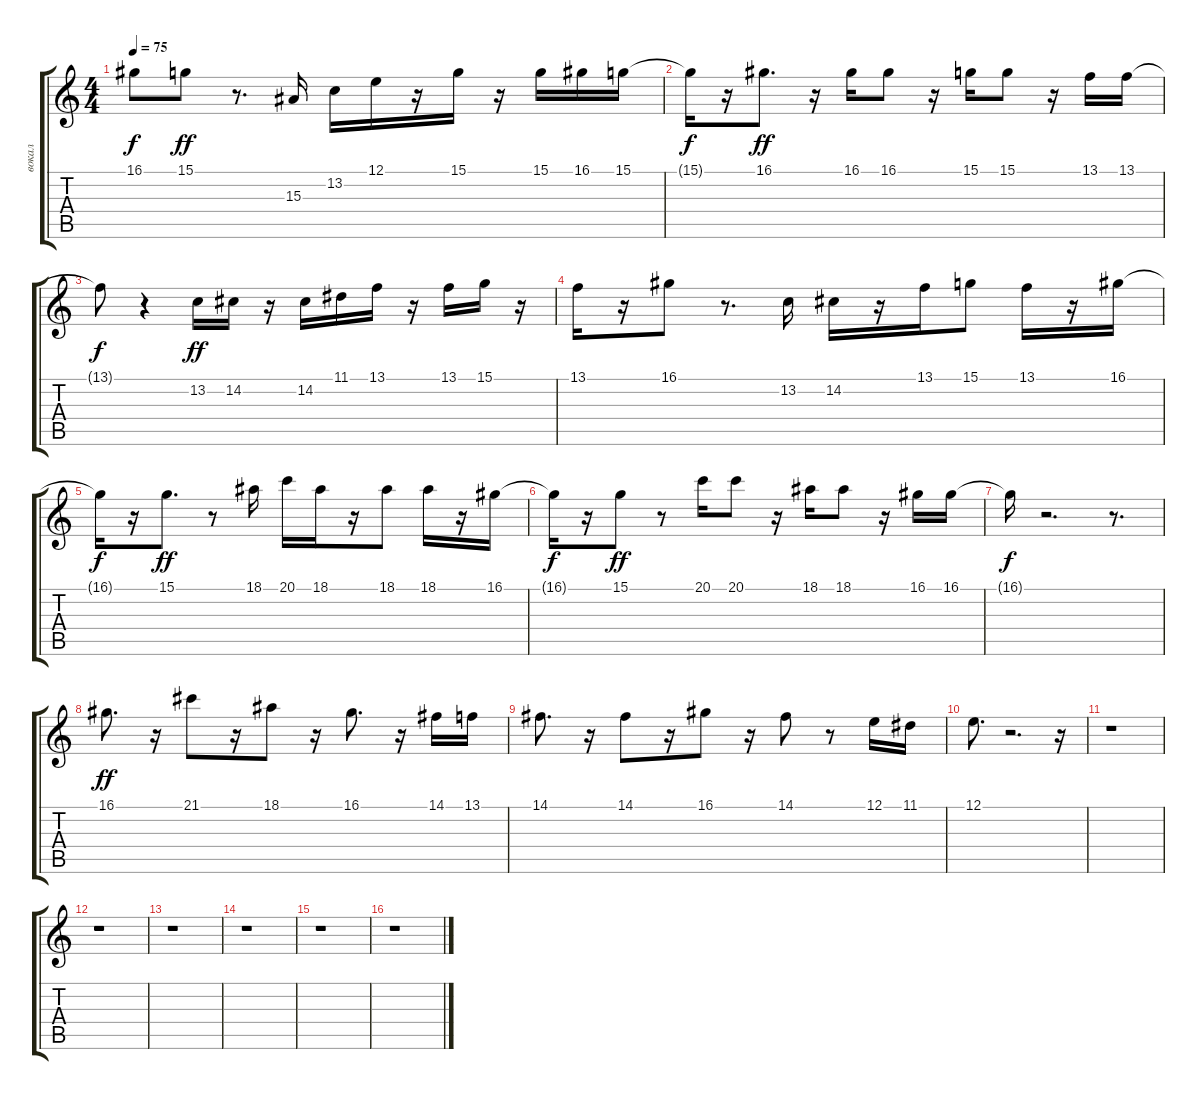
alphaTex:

\track ("вокал" "вокал") {instrument electricpiano1}
\staff {score tabs}
\tuning (E4 B3 G3 D3 A2 E2) {hide}
\ts (4 4)
\tempo 75
\clef g2
\ks c
16.1{t}.8{dy f} 15.1.8{dy ff} r.8{d} 15.3.16 13.2.16 12.1.16 r.16 15.1.16 r.16 15.1.16 16.1.16 15.1.16 |
15.1{t}.16{dy f} r.16 16.1.8{d dy ff} r.16 16.1.16 16.1.8 r.16 15.1.16 15.1.8 r.16 13.1.16 13.1.16 |
13.1{t}.8{dy f} r.4 13.2.16{dy ff} 14.2.16 r.16 14.2.16 11.1.16 13.1.16 r.16 13.1.16 15.1.16 r.16 |
13.1.16 r.16 16.1.8 r.8{d} 13.2.16 14.2.16 r.16 13.1.16 15.1.8 13.1.16 r.16 16.1.16 |
16.1{t}.16{dy f} r.16 15.1.8{d dy ff} r.8 18.1.16 20.1.16 18.1.16 r.16 18.1.8 18.1.16 r.16 16.1.16 |
16.1{t}.16{dy f} r.16 15.1.8{dy ff} r.8 20.1.16 20.1.8 r.16 18.1.16 18.1.8 r.16 16.1.16 16.1.16 |
16.1{t}.16{dy f} r.2{d} r.8{d} |
16.1.8{d dy ff} r.16 21.1.8 r.16 18.1.8 r.16 16.1.8{d} r.16 14.1.16 13.1.16 |
14.1.8{d} r.16 14.1.8 r.16 16.1.8 r.16 14.1.8 r.8 12.1.16 11.1.16 |
12.1.8{d} r.2{d} r.16 |
r.1 |
r.1 |
r.1 |
r.1 |
r.1 |
r.1
